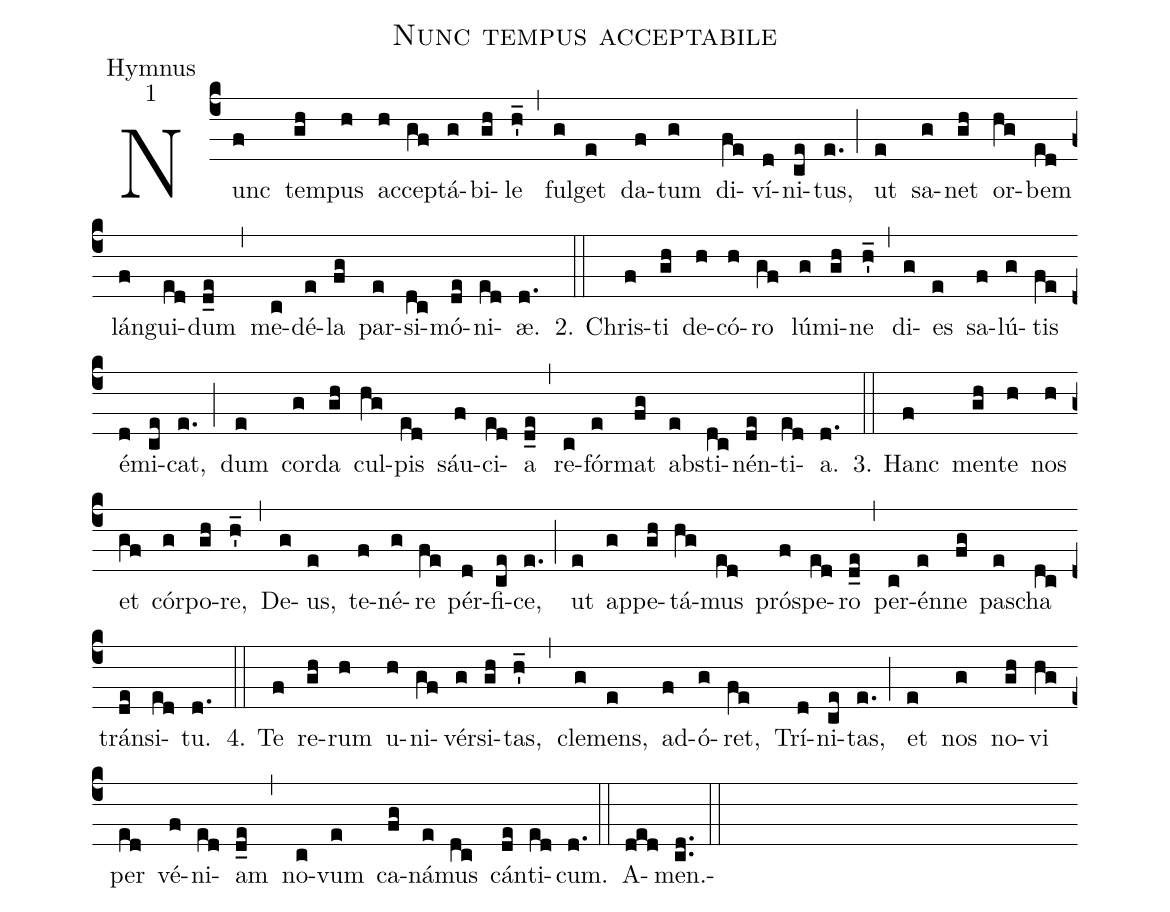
name:Nunc tempus acceptabile;
office-part:Hymnus;
mode:1;
%%
(c4)Nunc(f) tem(gh)pus(h) ac(h)cep(gf)tá(g)bi(gh)le(h'_) (,)
ful(g)get(e) da(f)tum(g) di(fe)ví(d)ni(ce)tus,(e.) (;)
ut(e) sa(g)net(gh) or(hg)bem(ed) lán(f)gui(ed)dum(d_e) (,)
me(c)dé(e)la(fg) par(e)si(dc)mó(de)ni(ed)æ.(d.) (::)
2. Chris(f)ti(gh) de(h)có(h)ro(gf) lú(g)mi(gh)ne(h'_) (,)
di(g)es(e) sa(f)lú(g)tis(fe) é(d)mi(ce)cat,(e.) (;)
dum(e) cor(g)da(gh) cul(hg)pis(ed) sáu(f)ci(ed)a(d_e) (,)
re(c)fór(e)mat(fg) abs(e)ti(dc)nén(de)ti(ed)a.(d.) (::)

3. Hanc(f) men(gh)te(h) nos(h) et(gf) cór(g)po(gh)re,(h'_) (,)
De(g)us,(e) te(f)né(g)re(fe) pér(d)fi(ce)ce,(e.) (;)
ut(e) ap(g)pe(gh)tá(hg)mus(ed) pró(f)spe(ed)ro(d_e) (,)
per(c)én(e)ne(fg) pas(e)cha(dc) tráns(de)i(ed)tu.(d.) (::)

4. Te(f) re(gh)rum(h) u(h)ni(gf)vér(g)si(gh)tas,(h'_) (,)
cle(g)mens,(e) ad(f)ó(g)ret,(fe) Trí(d)ni(ce)tas,(e.) (;)
et(e) nos(g) no(gh)vi(hg) per(ed) vé(f)ni(ed)am(d_e) (,)
no(c)vum(e) ca(fg)ná(e)mus(dc) cán(de)ti(ed)cum.(d.) (::)
A(ded)men.(cd..)(::)
